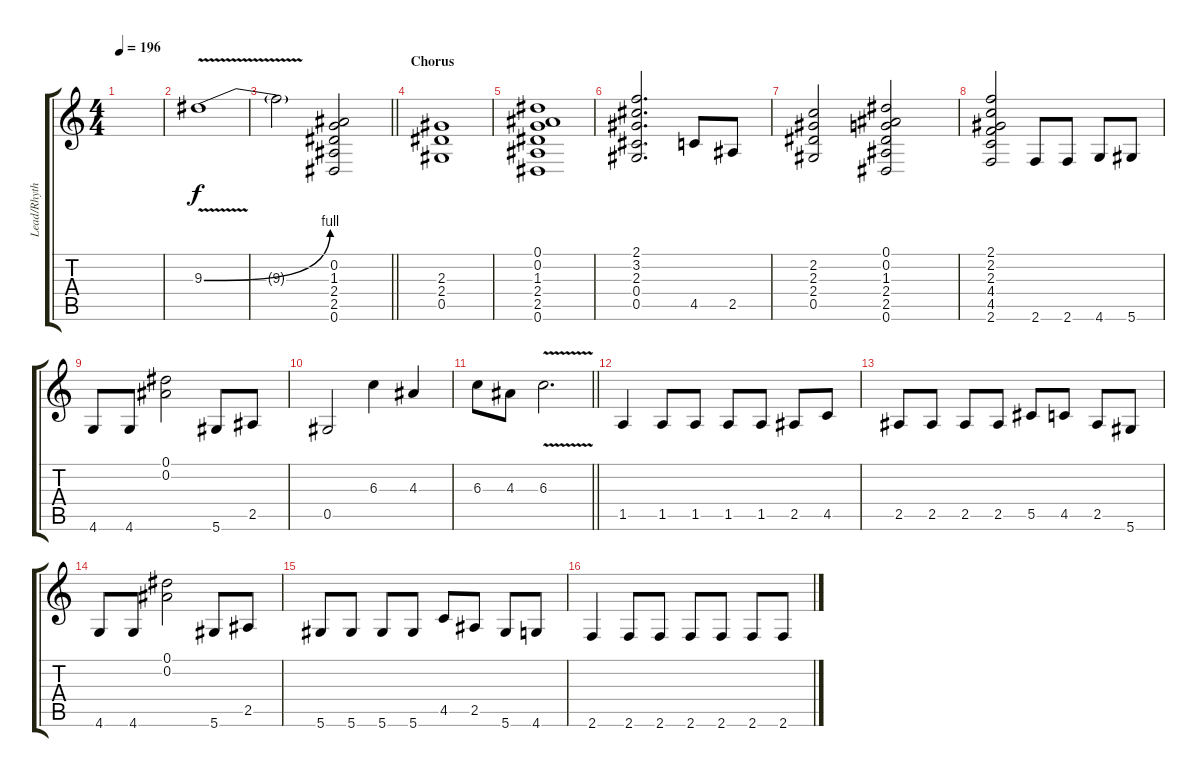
\track ("Lead/Rhythm Guitar" "Lead/Rhyth") {instrument distortionguitar}
\staff {score tabs}
\tuning (Eb4 Bb3 Gb3 Db3 Ab2 Eb2) {hide}
\ts (4 4)
\tempo 196
\clef g2
\ks c
|
9.3{be (bend 0 0 60 4) v}.1 |
\barLineRight lightlight
9.3{t}.2 (0.2 1.3 2.4 2.5 0.6).2 |
\section ("" "Chorus")
(2.3 2.4 0.5).1 |
(0.1 0.2 1.3 2.4 2.5 0.6).1 |
(2.1 3.2 2.3 0.4 0.5).2{d} 4.5.8 2.5.8 |
(2.2 2.3 2.4 0.5).2 (0.1 0.2 1.3 2.4 2.5 0.6).2 |
(2.1 2.2 2.3 4.4 4.5 2.6).2 2.6.8 2.6.8 4.6.8 5.6.8 |
4.6.8 4.6.8 (0.1 0.2).2 5.6.8 2.5.8 |
0.5.2 6.3.4 4.3.4 |
\barLineRight lightlight
6.3.8 4.3.8 6.3{v}.2{d} |
1.5.4 1.5.8 1.5.8 1.5.8 1.5.8 2.5.8 4.5.8 |
2.5.8 2.5.8 2.5.8 2.5.8 5.5.8 4.5.8 2.5.8 5.6.8 |
4.6.8 4.6.8 (0.1 0.2).2 5.6.8 2.5.8 |
5.6.8 5.6.8 5.6.8 5.6.8 4.5.8 2.5.8 5.6.8 4.6.8 |
2.6.4 2.6.8 2.6.8 2.6.8 2.6.8 2.6.8 2.6.8
